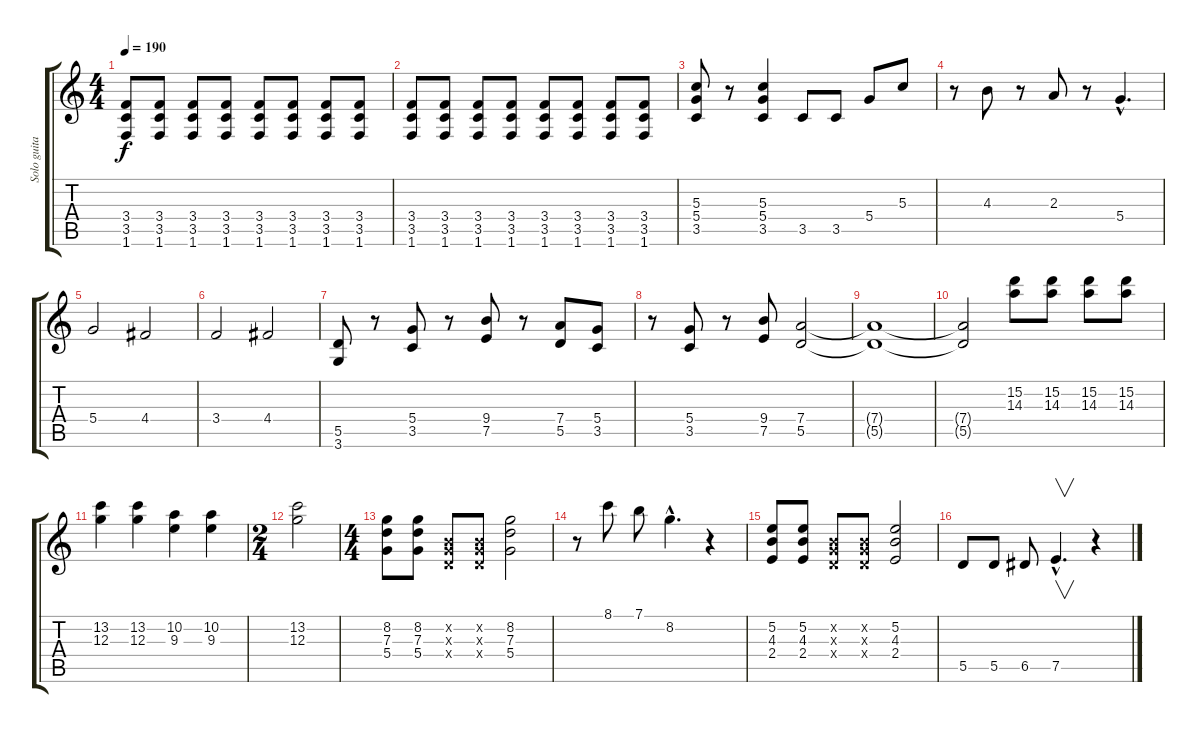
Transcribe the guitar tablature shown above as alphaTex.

\track ("Solo guitar" "Solo guita") {instrument distortionguitar}
\staff {score tabs}
\tuning (E4 B3 G3 D3 A2 E2) {hide}
\ts (4 4)
\tempo 190
\clef g2
\ks c
(3.4 3.5 1.6).8{dy f} (3.4 3.5 1.6).8 (3.4 3.5 1.6).8 (3.4 3.5 1.6).8 (3.4 3.5 1.6).8 (3.4 3.5 1.6).8 (3.4 3.5 1.6).8 (3.4 3.5 1.6).8 |
(3.4 3.5 1.6).8 (3.4 3.5 1.6).8 (3.4 3.5 1.6).8 (3.4 3.5 1.6).8 (3.4 3.5 1.6).8 (3.4 3.5 1.6).8 (3.4 3.5 1.6).8 (3.4 3.5 1.6).8 |
(5.3 5.4 3.5).8 r.8 (5.3 5.4 3.5).4 3.5.8 3.5.8 5.4.8 5.3.8 |
r.8 4.3.8 r.8 2.3.8 r.8 5.4{hac}.4{d} |
5.4.2 4.4.2 |
3.4.2 4.4.2 |
(5.5 3.6).8 r.8 (5.4 3.5).8 r.8 (9.4 7.5).8 r.8 (7.4 5.5).8 (5.4 3.5).8 |
r.8 (5.4 3.5).8 r.8 (9.4 7.5).8 (7.4 5.5).2 |
(7.4{t} 5.5{t}).1 |
(7.4{t} 5.5{t}).2 (15.2 14.3).8 (15.2 14.3).8 (15.2 14.3).8 (15.2 14.3).8 |
(13.2 12.3).4 (13.2 12.3).4 (10.2 9.3).4 (10.2 9.3).4 |
\ts (2 4)
(13.2 12.3).2 |
\ts (4 4)
(8.2 7.3 5.4).8 (8.2 7.3 5.4).8 (0.2{x} 0.3{x} 0.4{x}).8 (0.2{x} 0.3{x} 0.4{x}).8 (8.2 7.3 5.4).2 |
r.8 8.1.8 7.1.8 8.2{hac}.4{d} r.4 |
(5.2 4.3 2.4).8 (5.2 4.3 2.4).8 (0.2{x} 0.3{x} 0.4{x}).8 (0.2{x} 0.3{x} 0.4{x}).8 (5.2 4.3 2.4).2 |
5.5.8 5.5.8 6.5.8 7.5{hac}.4{v d} r.4
